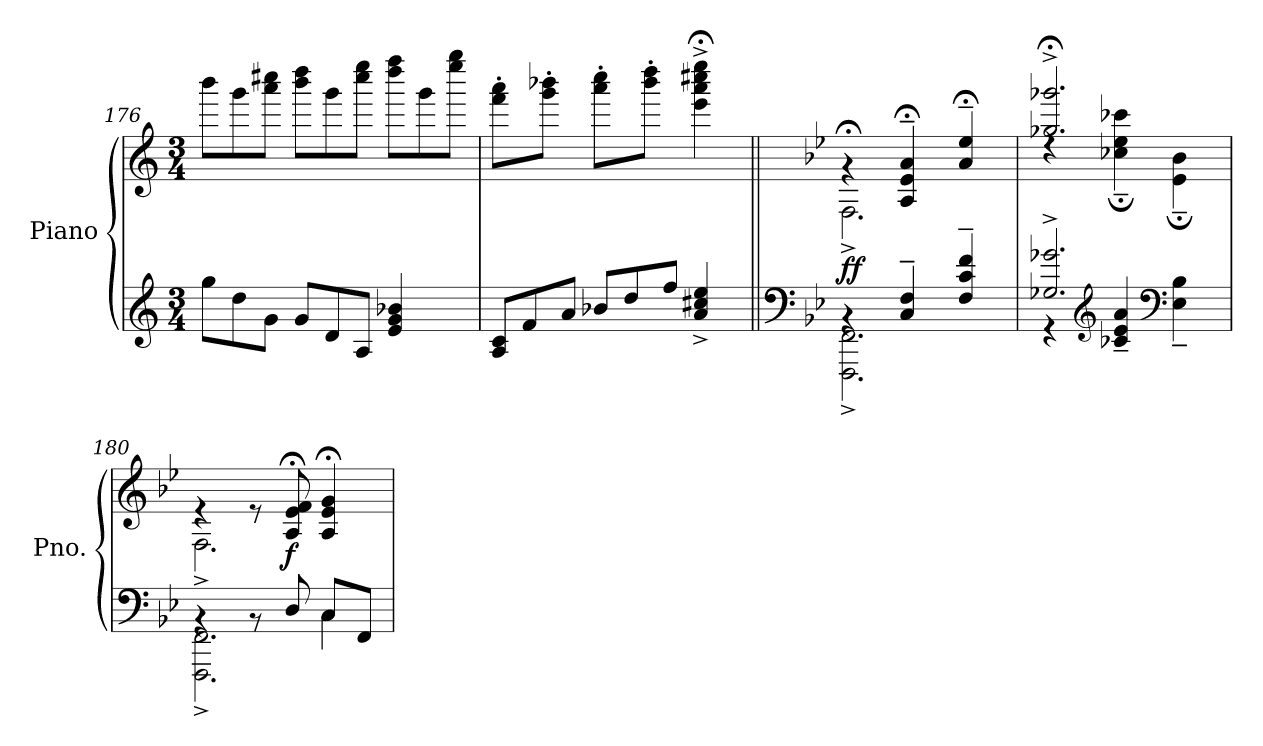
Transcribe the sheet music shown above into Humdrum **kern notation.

**kern	**kern	**dynam
*part1	*part1	*part1
*staff2	*staff1	*staff1/2
*I"Piano	*	*
*I'Pno.	*	*
*clefG2	*clefG2	*
*k[]	*k[]	*
*M3/4	*M3/4	*
*Xtuplet	*Xtuplet	*
=176	=176	=176
12gg\L	12bbb\L	.
12dd\	12ggg\	.
12g\J	12aaa\ 12cccc#X\J	.
12g/L	12bbb\ 12dddd\L	.
12d/	12ggg\	.
12A/J	12cccc#\ 12eeee\J	.
4e/ 4g/ 4b-X/	12dddd\ 12ffff\L	.
.	12ggg\	.
.	12eeee\ 12gggg\J	.
=177	=177	=177
12A/ 12c/L	8fff\' 8aaa\'L	.
12f/	.	.
.	8ggg\' 8bbb-X\'J	.
12a/J	.	.
12b-X/L	8aaa\' 8cccc\'L	.
12dd/	.	.
.	8bbb-\' 8dddd\'J	.
12ff/J	.	.
4a/^ 4cc#X/^ 4ee/^	4eee\;<^ 4aaa\;<^ 4cccc#X\;<^ 4eeee\;<^	.
!!LO:LB:g=z
=178||	=178||	=178||
*clefF4	*	*
*k[b-e-]	*k[b-e-]	*
*^	*^	*
!	!	!	!	!LO:DY:b
4rBB	2.FFF\^ 2.FF\^	4r;<g	2.F^\	ff
4C/~ 4F/~	.	4A/;<~ 4e-/;<~ 4a/;<~	.	.
4F/~ 4c/~ 4f/~	.	4a/;<~ 4ee-/;<~	.	.
=179	=179	=179	=179	=179
2.G-X/^ 2.g-X/^	4r	2.gg-X/;<^ 2.ggg-X/;<^	4rdd	.
*clefG2	*	*	*	*
.	4c-X/~ 4e-/~ 4a/~	.	4cc-X\;~ 4ee-\;~ 4ccc-X\;~	.
*clefF4	*	*	*	*
.	4E-\~ 4B-\~	.	4e-\;~ 4b-\;~	.
=180	=180	=180	=180	=180
*	*^	*	*	*
4rBB	2.FFF\^ 2.FF\^	2ryy	4re	2.F^\	.
8rBB	.	.	8re	.	.
!	!	!	!	!	!LO:DY:b
8D/	.	.	8A/;< 8e-/;< 8f/;<	.	f
8C/L	.	4C\	4A/;< 4e-/;< 4g/;<	.	.
8FF/J	.	.	.	.	.
*v	*v	*v	*	*	*
*	*v	*v	*
=	=	=
*-	*-	*-
